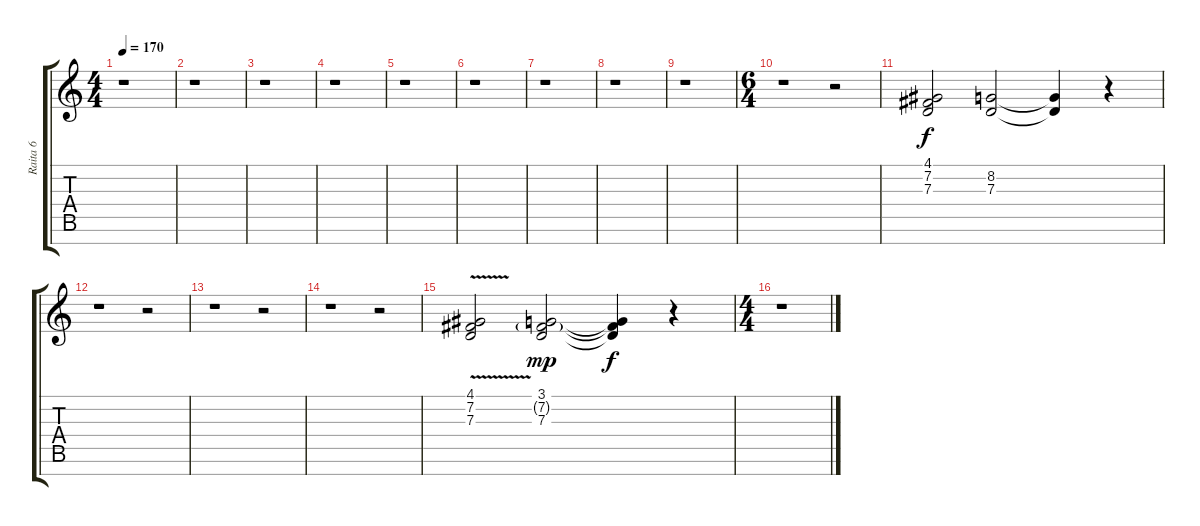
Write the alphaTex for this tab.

\track ("Raita 6" "Raita 6") {instrument drawbarorgan}
\staff {score tabs}
\tuning (E4 B3 G3 D3 A2 E2 B1) {hide}
\ts (4 4)
\tempo 170
\clef g2
\ks c
r.1{dy f} |
r.1 |
r.1 |
r.1 |
r.1 |
r.1 |
r.1 |
r.1 |
r.1 |
\ts (6 4)
r.1 r.2 |
(4.1 7.2 7.3).2 (8.2 7.3).2 (8.2{t} 7.3{t}).4 r.4 |
r.1 r.2 |
r.1 r.2 |
r.1 r.2 |
(4.1{v} 7.2{v} 7.3).2 (3.1 7.2{g} 7.3).2{dy mp} (3.1{t} 7.2{t} 7.3{t}).4{dy f} r.4 |
\ts (4 4)
r.1
